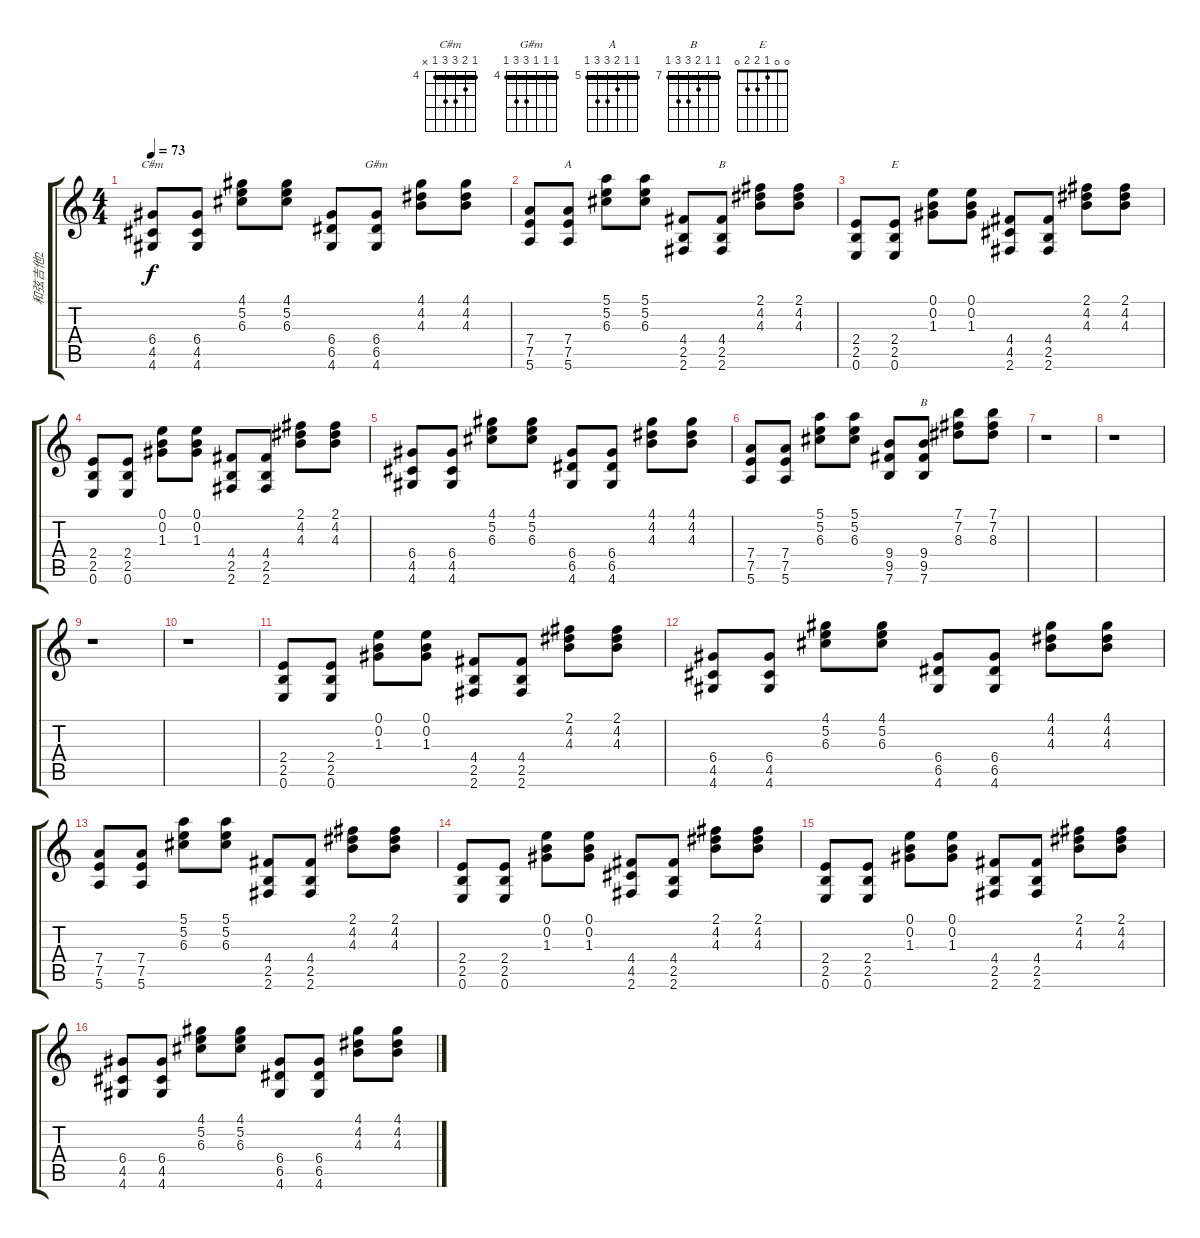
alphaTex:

\track ("和弦吉他2" "和弦吉他2") {instrument acousticguitarnylon}
\staff {score tabs}
\tuning (E4 B3 G3 D3 A2 E2) {hide}
\chord ("C#m" 4 5 6 6 4 x) {firstfret 4 barre 4}
\chord ("G#m" 4 4 4 6 6 4) {firstfret 4 barre 4}
\chord ("A" 5 5 6 7 7 5) {firstfret 5 barre 5}
\chord ("B" 2 4 4 4 2 x) {barre 2}
\chord ("E" 0 0 1 2 2 0)
\chord ("B" 7 7 8 9 9 7) {firstfret 7 barre 7}
\ts (4 4)
\tempo 73
\clef g2
\ks c
(6.4 4.5 4.6).8{ch "C#m" dy f} (6.4 4.5 4.6).8 (4.1 5.2 6.3).8 (4.1 5.2 6.3).8 (6.4 6.5 4.6).8 (6.4 6.5 4.6).8{ch "G#m"} (4.1 4.2 4.3).8 (4.1 4.2 4.3).8 |
(7.4 7.5 5.6).8 (7.4 7.5 5.6).8{ch "A"} (5.1 5.2 6.3).8 (5.1 5.2 6.3).8 (4.4 2.5 2.6).8 (4.4 2.5 2.6).8{ch "B"} (2.1 4.2 4.3).8 (2.1 4.2 4.3).8 |
(2.4 2.5 0.6).8 (2.4 2.5 0.6).8{ch "E"} (0.1 0.2 1.3).8 (0.1 0.2 1.3).8 (4.4 4.5 2.6).8 (4.4 2.5 2.6).8 (2.1 4.2 4.3).8 (2.1 4.2 4.3).8 |
(2.4 2.5 0.6).8 (2.4 2.5 0.6).8 (0.1 0.2 1.3).8 (0.1 0.2 1.3).8 (4.4 2.5 2.6).8 (4.4 2.5 2.6).8 (2.1 4.2 4.3).8 (2.1 4.2 4.3).8 |
(6.4 4.5 4.6).8 (6.4 4.5 4.6).8 (4.1 5.2 6.3).8 (4.1 5.2 6.3).8 (6.4 6.5 4.6).8 (6.4 6.5 4.6).8 (4.1 4.2 4.3).8 (4.1 4.2 4.3).8 |
(7.4 7.5 5.6).8 (7.4 7.5 5.6).8 (5.1 5.2 6.3).8 (5.1 5.2 6.3).8 (9.4 9.5 7.6).8 (9.4 9.5 7.6).8{ch "B"} (7.1 7.2 8.3).8 (7.1 7.2 8.3).8 |
r.1 |
r.1 |
r.1 |
r.1 |
(2.4 2.5 0.6).8 (2.4 2.5 0.6).8 (0.1 0.2 1.3).8 (0.1 0.2 1.3).8 (4.4 2.5 2.6).8 (4.4 2.5 2.6).8 (2.1 4.2 4.3).8 (2.1 4.2 4.3).8 |
(6.4 4.5 4.6).8 (6.4 4.5 4.6).8 (4.1 5.2 6.3).8 (4.1 5.2 6.3).8 (6.4 6.5 4.6).8 (6.4 6.5 4.6).8 (4.1 4.2 4.3).8 (4.1 4.2 4.3).8 |
(7.4 7.5 5.6).8 (7.4 7.5 5.6).8 (5.1 5.2 6.3).8 (5.1 5.2 6.3).8 (4.4 2.5 2.6).8 (4.4 2.5 2.6).8 (2.1 4.2 4.3).8 (2.1 4.2 4.3).8 |
(2.4 2.5 0.6).8 (2.4 2.5 0.6).8 (0.1 0.2 1.3).8 (0.1 0.2 1.3).8 (4.4 4.5 2.6).8 (4.4 2.5 2.6).8 (2.1 4.2 4.3).8 (2.1 4.2 4.3).8 |
(2.4 2.5 0.6).8 (2.4 2.5 0.6).8 (0.1 0.2 1.3).8 (0.1 0.2 1.3).8 (4.4 2.5 2.6).8 (4.4 2.5 2.6).8 (2.1 4.2 4.3).8 (2.1 4.2 4.3).8 |
(6.4 4.5 4.6).8 (6.4 4.5 4.6).8 (4.1 5.2 6.3).8 (4.1 5.2 6.3).8 (6.4 6.5 4.6).8 (6.4 6.5 4.6).8 (4.1 4.2 4.3).8 (4.1 4.2 4.3).8
